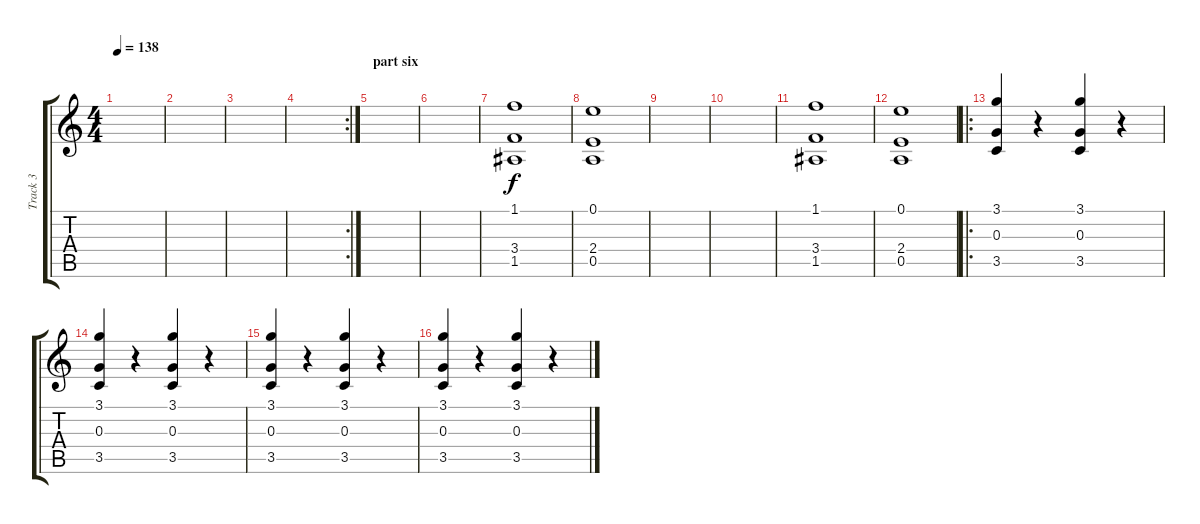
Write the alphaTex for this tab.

\track ("Track 3" "Track 3") {instrument choiraahs}
\staff {score tabs}
\tuning (E5 B4 G4 D4 A3 E3) {hide}
\ts (4 4)
\tempo 138
\clef g2
\ks c
|
|
|
\rc 2
|
\section ("" "part six")
|
|
(1.1 3.4 1.5).1 |
(0.1 2.4 0.5).1 |
|
|
(1.1 3.4 1.5).1 |
(0.1 2.4 0.5).1 |
\ro
(3.1 0.3 3.5).4 r.4 (3.1 0.3 3.5).4 r.4 |
(3.1 0.3 3.5).4 r.4 (3.1 0.3 3.5).4 r.4 |
(3.1 0.3 3.5).4 r.4 (3.1 0.3 3.5).4 r.4 |
(3.1 0.3 3.5).4 r.4 (3.1 0.3 3.5).4 r.4
